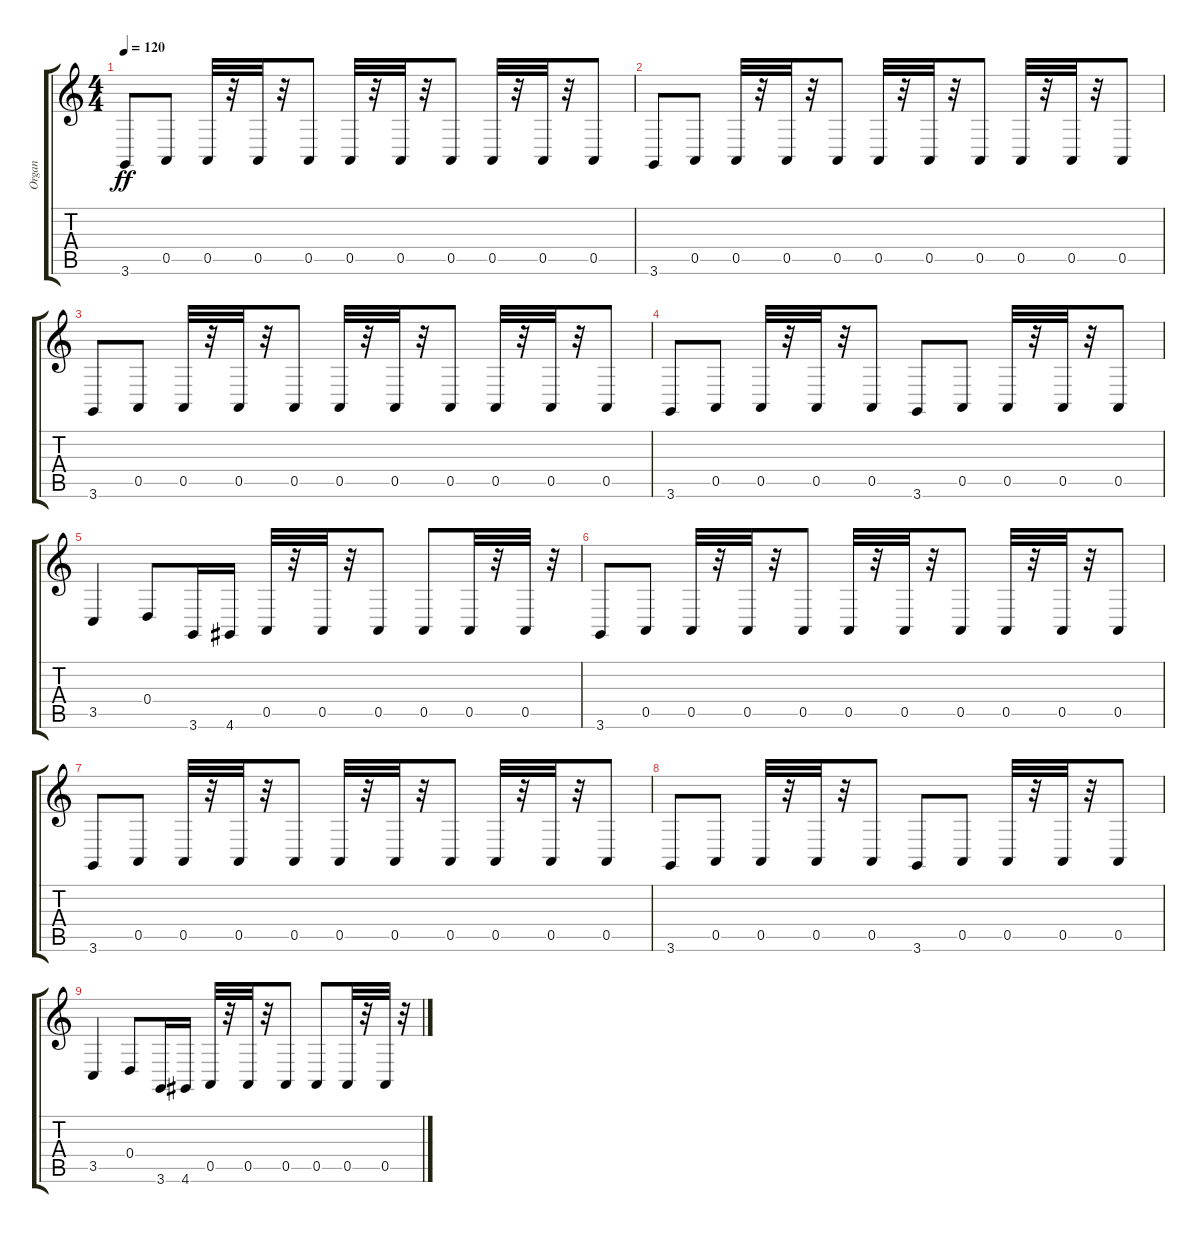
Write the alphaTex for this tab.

\track ("Organ " "Organ ") {instrument drawbarorgan}
\staff {score tabs}
\tuning (E4 B3 G3 D3 A2 E2) {hide}
\ts (4 4)
\tempo 120
\clef g2
\ks c
3.6.8{dy ff} 0.5.8 0.5.32 r.32 0.5.32 r.32 0.5.8 0.5.32 r.32 0.5.32 r.32 0.5.8 0.5.32 r.32 0.5.32 r.32 0.5.8 |
3.6.8 0.5.8 0.5.32 r.32 0.5.32 r.32 0.5.8 0.5.32 r.32 0.5.32 r.32 0.5.8 0.5.32 r.32 0.5.32 r.32 0.5.8 |
3.6.8 0.5.8 0.5.32 r.32 0.5.32 r.32 0.5.8 0.5.32 r.32 0.5.32 r.32 0.5.8 0.5.32 r.32 0.5.32 r.32 0.5.8 |
3.6.8 0.5.8 0.5.32 r.32 0.5.32 r.32 0.5.8 3.6.8 0.5.8 0.5.32 r.32 0.5.32 r.32 0.5.8 |
3.5.4 0.4.8 3.6.16 4.6.16 0.5.32 r.32 0.5.32 r.32 0.5.8 0.5.8 0.5.32 r.32 0.5.32 r.32 |
3.6.8 0.5.8 0.5.32 r.32 0.5.32 r.32 0.5.8 0.5.32 r.32 0.5.32 r.32 0.5.8 0.5.32 r.32 0.5.32 r.32 0.5.8 |
3.6.8 0.5.8 0.5.32 r.32 0.5.32 r.32 0.5.8 0.5.32 r.32 0.5.32 r.32 0.5.8 0.5.32 r.32 0.5.32 r.32 0.5.8 |
3.6.8 0.5.8 0.5.32 r.32 0.5.32 r.32 0.5.8 3.6.8 0.5.8 0.5.32 r.32 0.5.32 r.32 0.5.8 |
3.5.4 0.4.8 3.6.16 4.6.16 0.5.32 r.32 0.5.32 r.32 0.5.8 0.5.8 0.5.32 r.32 0.5.32 r.32
